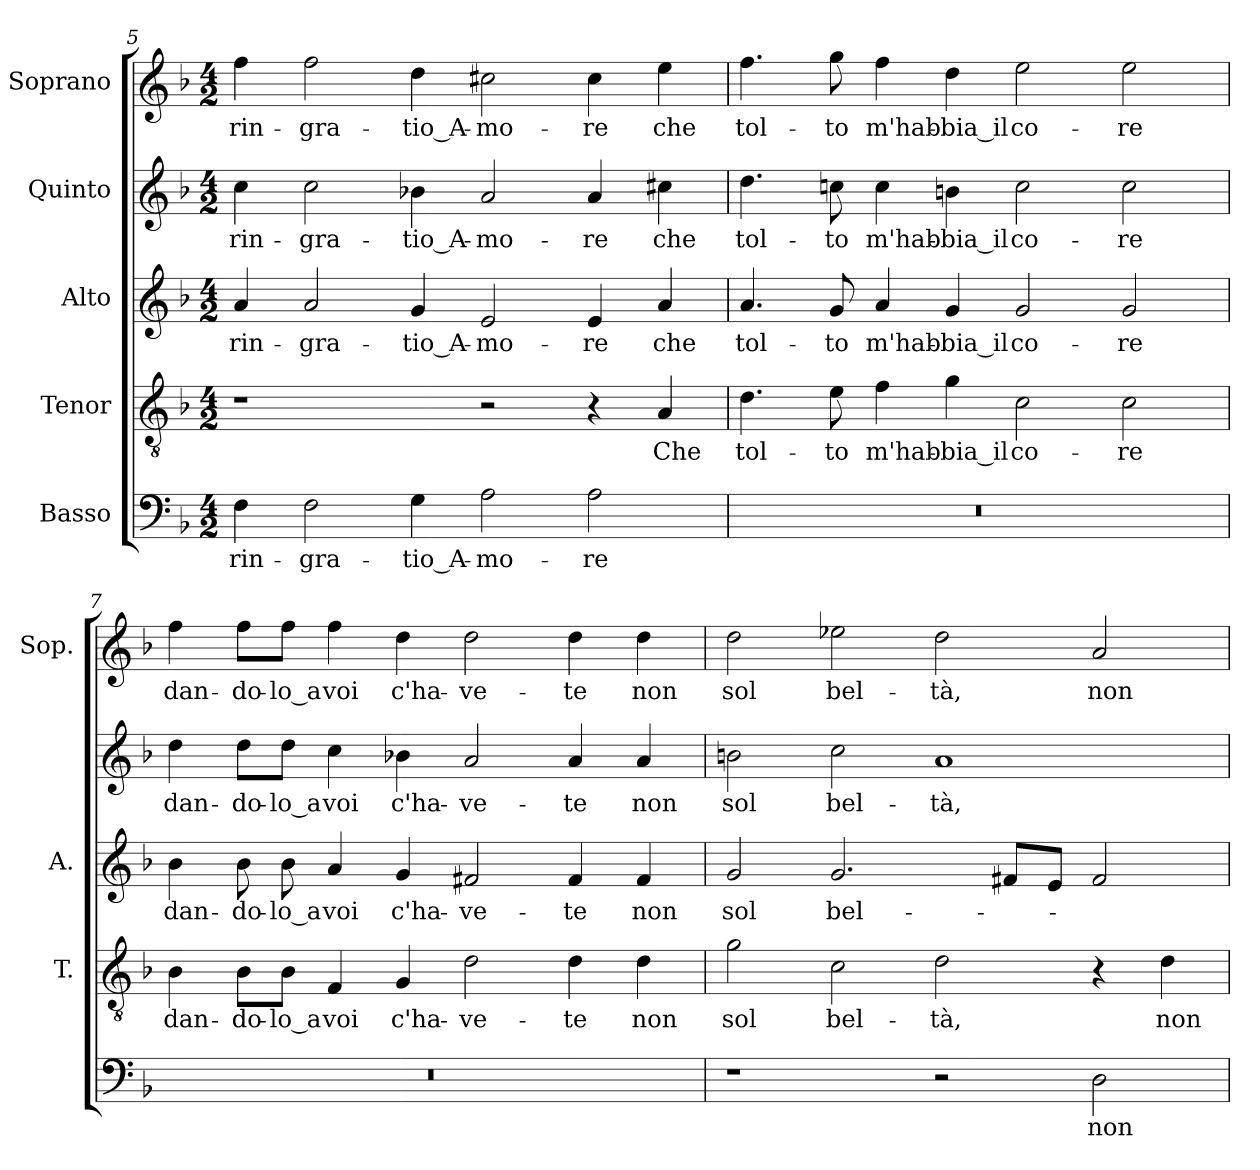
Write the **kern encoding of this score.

**kern	**text	**kern	**text	**kern	**text	**kern	**text	**kern	**text
*part5	*part5	*part4	*part4	*part3	*part3	*part2	*part2	*part1	*part1
*staff5	*staff5	*staff4	*staff4	*staff3	*staff3	*staff2	*staff2	*staff1	*staff1
*I"Basso	*	*I"Tenor	*	*I"Alto	*	*I"Quinto	*	*I"Soprano	*
*	*	*I'T.	*	*I'A.	*	*	*	*I'Sop.	*
*clefF4	*	*clefGv2	*	*clefG2	*	*clefG2	*	*clefG2	*
*	*	*ITrd7c12	*	*	*	*	*	*	*
*k[b-]	*	*k[b-]	*	*k[b-]	*	*k[b-]	*	*k[b-]	*
*F:	*	*F:	*	*F:	*	*F:	*	*F:	*
*M4/2	*	*M4/2	*	*M4/2	*	*M4/2	*	*M4/2	*
=5	=5	=5	=5	=5	=5	=5	=5	=5	=5
!	!LO:LY:b:color=#000000	!	!	!	!	!	!	!	!
!	!	!	!	!	!LO:LY:b:color=#000000	!	!	!	!
!	!	!	!	!	!	!	!LO:LY:b:color=#000000	!	!
!	!	!	!	!	!	!	!	!	!LO:LY:b:color=#000000
4Fi\	rin-	1r	.	4ai/	rin-	4cci\	rin-	4ffi\	rin-
!	!LO:LY:b:color=#000000	!	!	!	!	!	!	!	!
!	!	!	!	!	!LO:LY:b:color=#000000	!	!	!	!
!	!	!	!	!	!	!	!LO:LY:b:color=#000000	!	!
!	!	!	!	!	!	!	!	!	!LO:LY:b:color=#000000
2Fi\	-gra-	.	.	2ai/	-gra-	2cci\	-gra-	2ffi\	-gra-
!	!LO:LY:b:color=#000000	!	!	!	!	!	!	!	!
!	!	!	!	!	!LO:LY:b:color=#000000	!	!	!	!
!	!	!	!	!	!	!	!LO:LY:b:color=#000000	!	!
!	!	!	!	!	!	!	!	!	!LO:LY:b:color=#000000
4Gi\	-tio_A-	.	.	4gi/	-tio_A-	4b-Xi\	-tio_A-	4ddi\	-tio_A-
!	!LO:LY:b:color=#000000	!	!	!	!	!	!	!	!
!	!	!	!	!	!LO:LY:b:color=#000000	!	!	!	!
!	!	!	!	!	!	!	!LO:LY:b:color=#000000	!	!
!	!	!	!	!	!	!	!	!	!LO:LY:b:color=#000000
2Ai\	-mo-	2r	.	2ei/	-mo-	2ai/	-mo-	2cc#Xi\	-mo-
!	!LO:LY:b:color=#000000	!	!	!	!	!	!	!	!
!	!	!	!	!	!LO:LY:b:color=#000000	!	!	!	!
!	!	!	!	!	!	!	!LO:LY:b:color=#000000	!	!
!	!	!	!	!	!	!	!	!	!LO:LY:b:color=#000000
2Ai\	-re	4r	.	4ei/	-re	4ai/	-re	4cc#i\	-re
!	!	!	!LO:LY:b:color=#000000	!	!	!	!	!	!
!	!	!	!	!	!LO:LY:b:color=#000000	!	!	!	!
!	!	!	!	!	!	!	!LO:LY:b:color=#000000	!	!
!	!	!	!	!	!	!	!	!	!LO:LY:b:color=#000000
.	.	4AAi/	Che	4ai/	che	4cc#Xi\	che	4eei\	che
=6	=6	=6	=6	=6	=6	=6	=6	=6	=6
!LO:N:vis=1	!	!	!	!	!	!	!	!	!
!	!	!	!LO:LY:b:color=#000000	!	!	!	!	!	!
!	!	!	!	!	!LO:LY:b:color=#000000	!	!	!	!
!	!	!	!	!	!	!	!LO:LY:b:color=#000000	!	!
!	!	!	!	!	!	!	!	!	!LO:LY:b:color=#000000
0r	.	4.Di\	tol-	4.ai/	tol-	4.ddi\	tol-	4.ffi\	tol-
!	!	!	!LO:LY:b:color=#000000	!	!	!	!	!	!
!	!	!	!	!	!LO:LY:b:color=#000000	!	!	!	!
!	!	!	!	!	!	!	!LO:LY:b:color=#000000	!	!
!	!	!	!	!	!	!	!	!	!LO:LY:b:color=#000000
.	.	8Ei\	-to	8gi/	-to	8ccni\	-to	8ggi\	-to
!	!	!	!LO:LY:b:color=#000000	!	!	!	!	!	!
!	!	!	!	!	!LO:LY:b:color=#000000	!	!	!	!
!	!	!	!	!	!	!	!LO:LY:b:color=#000000	!	!
!	!	!	!	!	!	!	!	!	!LO:LY:b:color=#000000
.	.	4Fi\	m'hab-	4ai/	m'hab-	4cci\	m'hab-	4ffi\	m'hab-
!	!	!	!LO:LY:b:color=#000000	!	!	!	!	!	!
!	!	!	!	!	!LO:LY:b:color=#000000	!	!	!	!
!	!	!	!	!	!	!	!LO:LY:b:color=#000000	!	!
!	!	!	!	!	!	!	!	!	!LO:LY:b:color=#000000
.	.	4Gi\	-bia_il	4gi/	-bia_il	4bni\	-bia_il	4ddi\	-bia_il
!	!	!	!LO:LY:b:color=#000000	!	!	!	!	!	!
!	!	!	!	!	!LO:LY:b:color=#000000	!	!	!	!
!	!	!	!	!	!	!	!LO:LY:b:color=#000000	!	!
!	!	!	!	!	!	!	!	!	!LO:LY:b:color=#000000
.	.	2Ci\	co-	2gi/	co-	2cci\	co-	2eei\	co-
!	!	!	!LO:LY:b:color=#000000	!	!	!	!	!	!
!	!	!	!	!	!LO:LY:b:color=#000000	!	!	!	!
!	!	!	!	!	!	!	!LO:LY:b:color=#000000	!	!
!	!	!	!	!	!	!	!	!	!LO:LY:b:color=#000000
.	.	2Ci\	-re	2gi/	-re	2cci\	-re	2eei\	-re
!!LO:LB:g=z
=7	=7	=7	=7	=7	=7	=7	=7	=7	=7
!LO:N:vis=1	!	!	!	!	!	!	!	!	!
!	!	!	!LO:LY:b:color=#000000	!	!	!	!	!	!
!	!	!	!	!	!LO:LY:b:color=#000000	!	!	!	!
!	!	!	!	!	!	!	!LO:LY:b:color=#000000	!	!
!	!	!	!	!	!	!	!	!	!LO:LY:b:color=#000000
0r	.	4BB-i\	dan-	4b-i\	dan-	4ddi\	dan-	4ffi\	dan-
!	!	!	!LO:LY:b:color=#000000	!	!	!	!	!	!
!	!	!	!	!	!LO:LY:b:color=#000000	!	!	!	!
!	!	!	!	!	!	!	!LO:LY:b:color=#000000	!	!
!	!	!	!	!	!	!	!	!	!LO:LY:b:color=#000000
.	.	8BB-i\L	-do-	8b-i\	-do-	8ddi\L	-do-	8ffi\L	-do-
!	!	!	!LO:LY:b:color=#000000	!	!	!	!	!	!
!	!	!	!	!	!LO:LY:b:color=#000000	!	!	!	!
!	!	!	!	!	!	!	!LO:LY:b:color=#000000	!	!
!	!	!	!	!	!	!	!	!	!LO:LY:b:color=#000000
.	.	8BB-i\J	-lo_a	8b-i\	-lo_a	8ddi\J	-lo_a	8ffi\J	-lo_a
!	!	!	!LO:LY:b:color=#000000	!	!	!	!	!	!
!	!	!	!	!	!LO:LY:b:color=#000000	!	!	!	!
!	!	!	!	!	!	!	!LO:LY:b:color=#000000	!	!
!	!	!	!	!	!	!	!	!	!LO:LY:b:color=#000000
.	.	4FFi/	voi	4ai/	voi	4cci\	voi	4ffi\	voi
!	!	!	!LO:LY:b:color=#000000	!	!	!	!	!	!
!	!	!	!	!	!LO:LY:b:color=#000000	!	!	!	!
!	!	!	!	!	!	!	!LO:LY:b:color=#000000	!	!
!	!	!	!	!	!	!	!	!	!LO:LY:b:color=#000000
.	.	4GGi/	c'ha-	4gi/	c'ha-	4b-Xi\	c'ha-	4ddi\	c'ha-
!	!	!	!LO:LY:b:color=#000000	!	!	!	!	!	!
!	!	!	!	!	!LO:LY:b:color=#000000	!	!	!	!
!	!	!	!	!	!	!	!LO:LY:b:color=#000000	!	!
!	!	!	!	!	!	!	!	!	!LO:LY:b:color=#000000
.	.	2Di\	-ve-	2f#Xi/	-ve-	2ai/	-ve-	2ddi\	-ve-
!	!	!	!LO:LY:b:color=#000000	!	!	!	!	!	!
!	!	!	!	!	!LO:LY:b:color=#000000	!	!	!	!
!	!	!	!	!	!	!	!LO:LY:b:color=#000000	!	!
!	!	!	!	!	!	!	!	!	!LO:LY:b:color=#000000
.	.	4Di\	-te	4f#i/	-te	4ai/	-te	4ddi\	-te
!	!	!	!LO:LY:b:color=#000000	!	!	!	!	!	!
!	!	!	!	!	!LO:LY:b:color=#000000	!	!	!	!
!	!	!	!	!	!	!	!LO:LY:b:color=#000000	!	!
!	!	!	!	!	!	!	!	!	!LO:LY:b:color=#000000
.	.	4Di\	non	4f#i/	non	4ai/	non	4ddi\	non
=8	=8	=8	=8	=8	=8	=8	=8	=8	=8
!	!	!	!LO:LY:b:color=#000000	!	!	!	!	!	!
!	!	!	!	!	!LO:LY:b:color=#000000	!	!	!	!
!	!	!	!	!	!	!	!LO:LY:b:color=#000000	!	!
!	!	!	!	!	!	!	!	!	!LO:LY:b:color=#000000
1r	.	2Gi\	sol	2gi/	sol	2bni\	sol	2ddi\	sol
!	!	!	!LO:LY:b:color=#000000	!	!	!	!	!	!
!	!	!	!	!	!LO:LY:b:color=#000000	!	!	!	!
!	!	!	!	!	!	!	!LO:LY:b:color=#000000	!	!
!	!	!	!	!	!	!	!	!	!LO:LY:b:color=#000000
.	.	2Ci\	bel-	2.gi/	bel-	2cci\	bel-	2ee-Xi\	bel-
!	!	!	!LO:LY:b:color=#000000	!	!	!	!	!	!
!	!	!	!	!	!	!	!LO:LY:b:color=#000000	!	!
!	!	!	!	!	!	!	!	!	!LO:LY:b:color=#000000
2r	.	2Di\	-tà,	.	.	1ai	-tà,	2ddi\	-tà,
.	.	.	.	8f#Xi/L	.	.	.	.	.
.	.	.	.	8ei/J	.	.	.	.	.
!	!LO:LY:b:color=#000000	!	!	!	!	!	!	!	!
!	!	!	!	!	!	!	!	!	!LO:LY:b:color=#000000
2Di\	non	4r	.	2f#i/	.	.	.	2ai/	non
!	!	!	!LO:LY:b:color=#000000	!	!	!	!	!	!
.	.	4Di\	non	.	.	.	.	.	.
=	=	=	=	=	=	=	=	=	=
*-	*-	*-	*-	*-	*-	*-	*-	*-	*-
